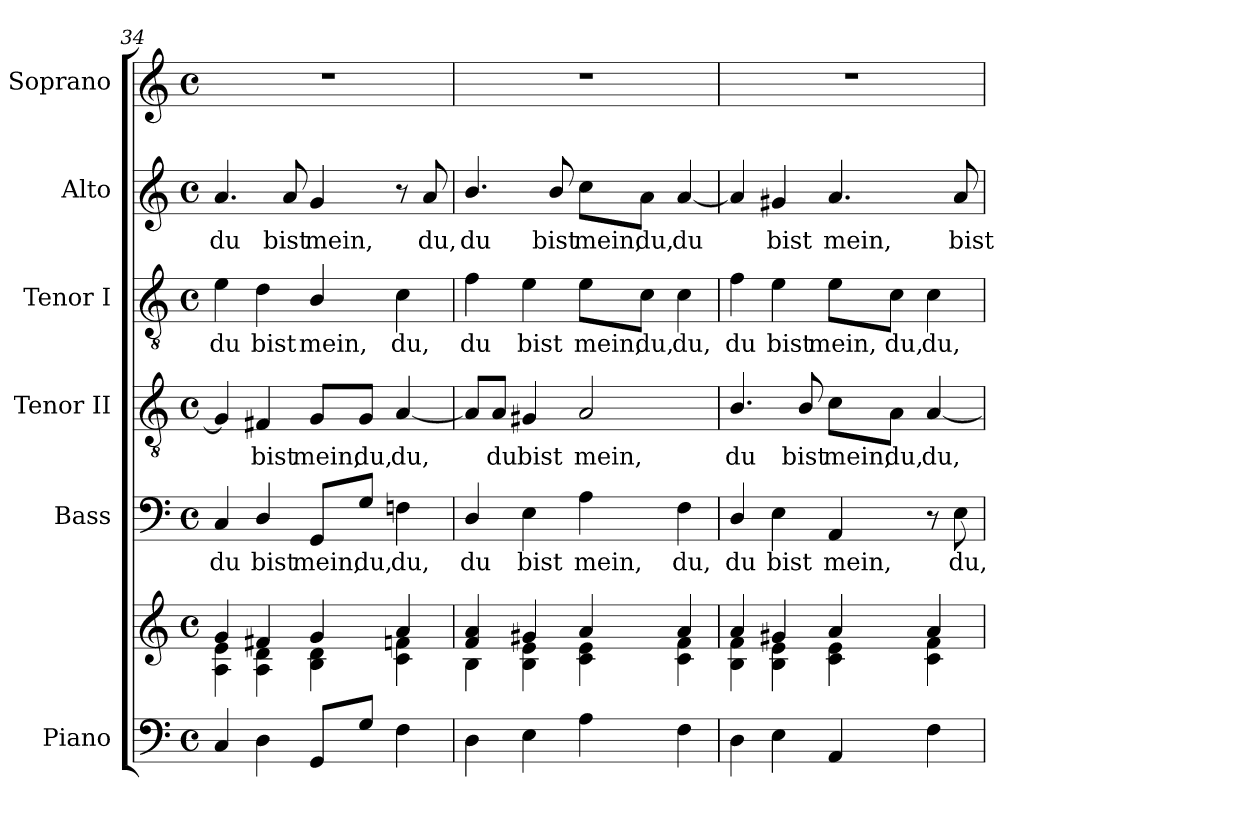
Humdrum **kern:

**kern	**kern	**kern	**text	**kern	**text	**kern	**text	**kern	**text	**kern
*part6	*part6	*part5	*part5	*part4	*part4	*part3	*part3	*part2	*part2	*part1
*staff7	*staff6	*staff5	*staff5	*staff4	*staff4	*staff3	*staff3	*staff2	*staff2	*staff1
*I"Piano	*	*I"Bass	*	*I"Tenor II	*	*I"Tenor I	*	*I"Alto	*	*I"Soprano
*I'Pno.	*	*I'B.	*	*I'T.	*	*I'T.	*	*I'A.	*	*I'S.
!!LO:PB:g=z
*clefF4	*clefG2	*clefF4	*	*clefGv2	*	*clefGv2	*	*clefG2	*	*clefG2
*	*	*	*	*ITrd7c12	*	*ITrd7c12	*	*	*	*
*k[]	*k[]	*k[]	*	*k[]	*	*k[]	*	*k[]	*	*k[]
*C:	*C:	*C:	*	*C:	*	*C:	*	*C:	*	*C:
*M4/4	*M4/4	*M4/4	*	*M4/4	*	*M4/4	*	*M4/4	*	*M4/4
*met(c)	*met(c)	*met(c)	*	*met(c)	*	*met(c)	*	*met(c)	*	*met(c)
=34	=34	=34	=34	=34	=34	=34	=34	=34	=34	=34
*	*^	*	*	*	*	*	*	*	*	*
!	!	!	!	!LO:LY:b:color=#000000	!	!	!	!	!	!	!
!	!	!	!	!	!	!	!	!LO:LY:b:color=#000000	!	!	!
!	!	!	!	!	!	!	!	!	!	!LO:LY:b:color=#000000	!
4Ci/	4gi/	4Ai\ 4ei	4Ci/	du	4GGi/]	.	4Ei\	du	4.ai/	du	1r
!	!	!	!	!LO:LY:b:color=#000000	!	!	!	!	!	!	!
!	!	!	!	!	!	!LO:LY:b:color=#000000	!	!	!	!	!
!	!	!	!	!	!	!	!	!LO:LY:b:color=#000000	!	!	!
4Di\	4f#Xi/	4Ai\ 4di	4Di/	bist	4FF#Xi/	bist	4Di\	bist	.	.	.
!	!	!	!	!	!	!	!	!	!	!LO:LY:b:color=#000000	!
.	.	.	.	.	.	.	.	.	8ai/	bist	.
!	!	!	!	!LO:LY:b:color=#000000	!	!	!	!	!	!	!
!	!	!	!	!	!	!LO:LY:b:color=#000000	!	!	!	!	!
!	!	!	!	!	!	!	!	!LO:LY:b:color=#000000	!	!	!
!	!	!	!	!	!	!	!	!	!	!LO:LY:b:color=#000000	!
8GGi/L	4gi/	4Bi\ 4di	8GGi/L	mein,	8GGi/L	mein,	4BBi/	mein,	4gi/	mein,	.
!	!	!	!	!LO:LY:b:color=#000000	!	!	!	!	!	!	!
!	!	!	!	!	!	!LO:LY:b:color=#000000	!	!	!	!	!
8Gi/J	.	.	8Gi/J	du,	8GGi/J	du,	.	.	.	.	.
!	!	!	!	!LO:LY:b:color=#000000	!	!	!	!	!	!	!
!	!	!	!	!	!	!LO:LY:b:color=#000000	!	!	!	!	!
!	!	!	!	!	!	!	!	!LO:LY:b:color=#000000	!	!	!
4Fi\	4ai/	4ci\ 4fni	4Fni\	du,	[4AAi/	du,	4Ci\	du,	8r	.	.
!	!	!	!	!	!	!	!	!	!	!LO:LY:b:color=#000000	!
.	.	.	.	.	.	.	.	.	8ai/	du,	.
=35	=35	=35	=35	=35	=35	=35	=35	=35	=35	=35	=35
!	!	!	!	!LO:LY:b:color=#000000	!	!	!	!	!	!	!
!	!	!	!	!	!	!	!	!LO:LY:b:color=#000000	!	!	!
!	!	!	!	!	!	!	!	!	!	!LO:LY:b:color=#000000	!
4Di\	4fi/ 4ai	4Bi\	4Di/	du	8AAi/L]	.	4Fi\	du	4.bi/	du	1r
!	!	!	!	!	!	!LO:LY:b:color=#000000	!	!	!	!	!
.	.	.	.	.	8AAi/J	du	.	.	.	.	.
!	!	!	!	!LO:LY:b:color=#000000	!	!	!	!	!	!	!
!	!	!	!	!	!	!LO:LY:b:color=#000000	!	!	!	!	!
!	!	!	!	!	!	!	!	!LO:LY:b:color=#000000	!	!	!
4Ei\	4g#Xi/	4Bi\ 4ei	4Ei\	bist	4GG#Xi/	bist	4Ei\	bist	.	.	.
!	!	!	!	!	!	!	!	!	!	!LO:LY:b:color=#000000	!
.	.	.	.	.	.	.	.	.	8bi/	bist	.
!	!	!	!	!LO:LY:b:color=#000000	!	!	!	!	!	!	!
!	!	!	!	!	!	!LO:LY:b:color=#000000	!	!	!	!	!
!	!	!	!	!	!	!	!	!LO:LY:b:color=#000000	!	!	!
!	!	!	!	!	!	!	!	!	!	!LO:LY:b:color=#000000	!
4Ai\	4ai/	4ci\ 4ei	4Ai\	mein,	2AAi/	mein,	8Ei\L	mein,	8cci\L	mein,	.
!	!	!	!	!	!	!	!	!LO:LY:b:color=#000000	!	!	!
!	!	!	!	!	!	!	!	!	!	!LO:LY:b:color=#000000	!
.	.	.	.	.	.	.	8Ci\J	du,	8ai\J	du,	.
!	!	!	!	!LO:LY:b:color=#000000	!	!	!	!	!	!	!
!	!	!	!	!	!	!	!	!LO:LY:b:color=#000000	!	!	!
!	!	!	!	!	!	!	!	!	!	!LO:LY:b:color=#000000	!
4Fi\	4ai/	4ci\ 4fi	4Fi\	du,	.	.	4Ci\	du,	[4ai/	du	.
=36	=36	=36	=36	=36	=36	=36	=36	=36	=36	=36	=36
!	!	!	!	!LO:LY:b:color=#000000	!	!	!	!	!	!	!
!	!	!	!	!	!	!LO:LY:b:color=#000000	!	!	!	!	!
!	!	!	!	!	!	!	!	!LO:LY:b:color=#000000	!	!	!
4Di\	4ai/	4Bi\ 4fi	4Di/	du	4.BBi/	du	4Fi\	du	4ai/]	.	1r
!	!	!	!	!LO:LY:b:color=#000000	!	!	!	!	!	!	!
!	!	!	!	!	!	!	!	!LO:LY:b:color=#000000	!	!	!
!	!	!	!	!	!	!	!	!	!	!LO:LY:b:color=#000000	!
4Ei\	4g#Xi/	4Bi\ 4ei	4Ei\	bist	.	.	4Ei\	bist	4g#Xi/	bist	.
!	!	!	!	!	!	!LO:LY:b:color=#000000	!	!	!	!	!
.	.	.	.	.	8BBi/	bist	.	.	.	.	.
!	!	!	!	!LO:LY:b:color=#000000	!	!	!	!	!	!	!
!	!	!	!	!	!	!LO:LY:b:color=#000000	!	!	!	!	!
!	!	!	!	!	!	!	!	!LO:LY:b:color=#000000	!	!	!
!	!	!	!	!	!	!	!	!	!	!LO:LY:b:color=#000000	!
4AAi/	4ai/	4ci\ 4ei	4AAi/	mein,	8Ci\L	mein,	8Ei\L	mein,	4.ai/	mein,	.
!	!	!	!	!	!	!LO:LY:b:color=#000000	!	!	!	!	!
!	!	!	!	!	!	!	!	!LO:LY:b:color=#000000	!	!	!
.	.	.	.	.	8AAi\J	du,	8Ci\J	du,	.	.	.
!	!	!	!	!	!	!LO:LY:b:color=#000000	!	!	!	!	!
!	!	!	!	!	!	!	!	!LO:LY:b:color=#000000	!	!	!
4Fi\	4ai/	4ci\ 4fi	8r	.	[4AAi/	du,	4Ci\	du,	.	.	.
!	!	!	!	!LO:LY:b:color=#000000	!	!	!	!	!	!	!
!	!	!	!	!	!	!	!	!	!	!LO:LY:b:color=#000000	!
.	.	.	8Ei\	du,	.	.	.	.	8ai/	bist	.
*	*v	*v	*	*	*	*	*	*	*	*	*
=	=	=	=	=	=	=	=	=	=	=
*-	*-	*-	*-	*-	*-	*-	*-	*-	*-	*-
